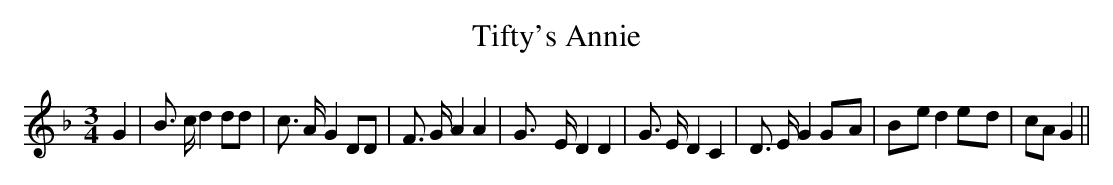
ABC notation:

X:1
T:Tifty's Annie
M:3/4
L:1/8
K:F
 G2| B3/2 c/2 d2 dd| c3/2 A/2 G2 DD| F3/2 G/2 A2 A2| G3/2- E/2 D2 D2|\
 G3/2 E/2 D2 C2| D3/2 E/2 G2G-A|B-e d2e-d| cA G2||
